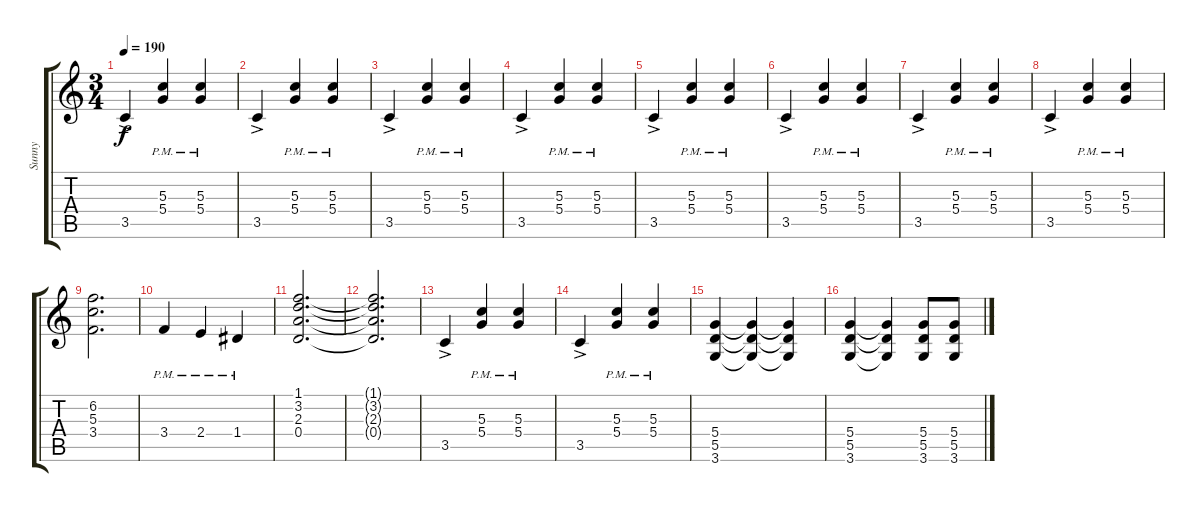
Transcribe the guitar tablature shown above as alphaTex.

\track ("Sunny" "Sunny") {instrument overdrivenguitar}
\staff {score tabs}
\tuning (E4 B3 G3 D3 A2 E2) {hide}
\ts (3 4)
\tempo 190
\clef g2
\ks c
3.5{ac}.4{dy f} (5.3{pm} 5.4{pm}).4 (5.3{pm} 5.4{pm}).4 |
3.5{ac}.4 (5.3{pm} 5.4{pm}).4 (5.3{pm} 5.4{pm}).4 |
3.5{ac}.4 (5.3{pm} 5.4{pm}).4 (5.3{pm} 5.4{pm}).4 |
3.5{ac}.4 (5.3{pm} 5.4{pm}).4 (5.3{pm} 5.4{pm}).4 |
3.5{ac}.4 (5.3{pm} 5.4{pm}).4 (5.3{pm} 5.4{pm}).4 |
3.5{ac}.4 (5.3{pm} 5.4{pm}).4 (5.3{pm} 5.4{pm}).4 |
3.5{ac}.4 (5.3{pm} 5.4{pm}).4 (5.3{pm} 5.4{pm}).4 |
3.5{ac}.4 (5.3{pm} 5.4{pm}).4 (5.3{pm} 5.4{pm}).4 |
(6.2 5.3 3.4).2{d} |
3.4{pm}.4 2.4{pm}.4 1.4{pm}.4 |
(1.1 3.2 2.3 0.4).2{d} |
(1.1{t} 3.2{t} 2.3{t} 0.4{t}).2{d} |
3.5{ac}.4 (5.3{pm} 5.4{pm}).4 (5.3{pm} 5.4{pm}).4 |
3.5{ac}.4 (5.3{pm} 5.4{pm}).4 (5.3{pm} 5.4{pm}).4 |
(5.4 5.5 3.6).4 (5.4{t} 5.5{t} 3.6{t}).4 (5.4{t} 5.5{t} 3.6{t}).4 |
(5.4 5.5 3.6).4 (5.4{t} 5.5{t} 3.6{t}).4 (5.4 5.5 3.6).8 (5.4 5.5 3.6).8
